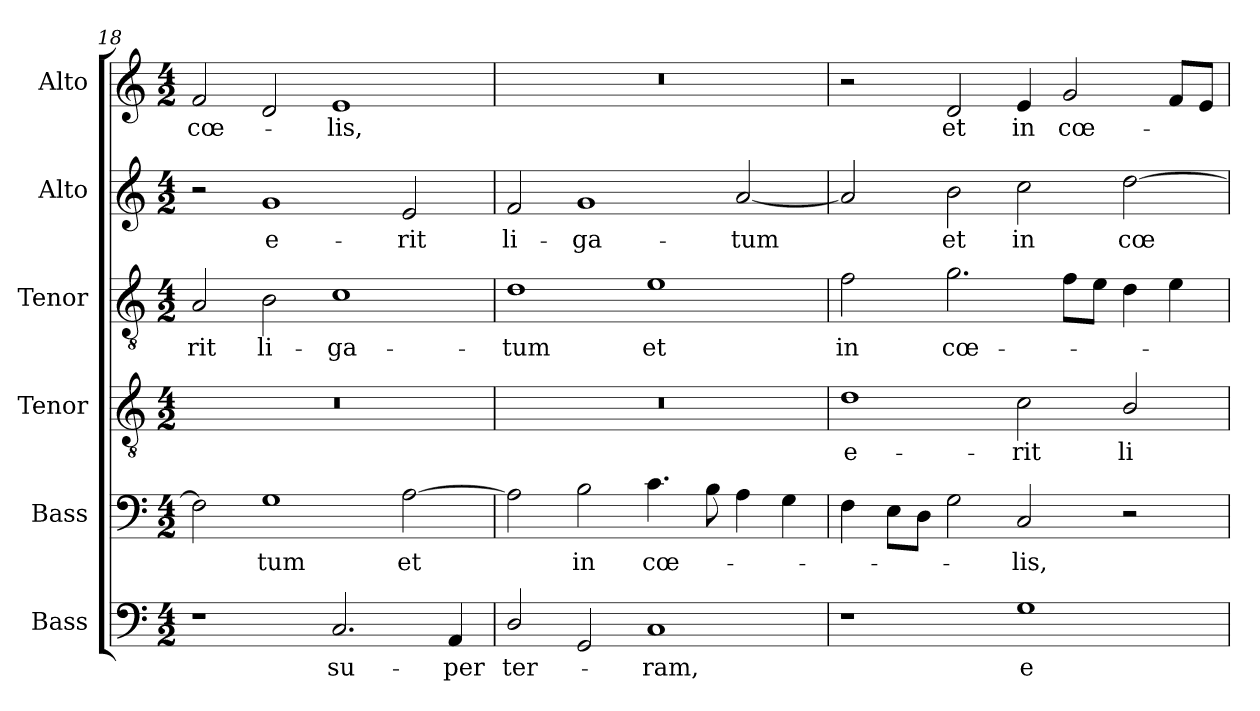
**kern	**text	**kern	**text	**kern	**text	**kern	**text	**kern	**text	**kern	**text
*part6	*part6	*part5	*part5	*part4	*part4	*part3	*part3	*part2	*part2	*part1	*part1
*staff6	*staff6	*staff5	*staff5	*staff4	*staff4	*staff3	*staff3	*staff2	*staff2	*staff1	*staff1
*I"Bass	*	*I"Bass	*	*I"Tenor	*	*I"Tenor	*	*I"Alto	*	*I"Alto	*
*I'B.	*	*I'B.	*	*I'T.	*	*I'T.	*	*I'A.	*	*I'A.	*
*clefF4	*	*clefF4	*	*clefGv2	*	*clefGv2	*	*clefG2	*	*clefG2	*
*	*	*	*	*ITrd7c12	*	*ITrd7c12	*	*	*	*	*
*k[]	*	*k[]	*	*k[]	*	*k[]	*	*k[]	*	*k[]	*
*C:	*	*C:	*	*C:	*	*C:	*	*C:	*	*C:	*
*M4/2	*	*M4/2	*	*M4/2	*	*M4/2	*	*M4/2	*	*M4/2	*
=18	=18	=18	=18	=18	=18	=18	=18	=18	=18	=18	=18
!	!	!	!	!LO:N:vis=1	!	!	!	!	!	!	!
!	!	!	!	!	!	!	!LO:LY:b:color=#000000	!	!	!	!
!	!	!	!	!	!	!	!	!	!	!	!LO:LY:b:color=#000000
1r	.	2Fi\]	.	0r	.	2AAi/	-rit	2r	.	2fi/	cœ-
!	!	!	!LO:LY:b:color=#000000	!	!	!	!	!	!	!	!
!	!	!	!	!	!	!	!LO:LY:b:color=#000000	!	!	!	!
!	!	!	!	!	!	!	!	!	!LO:LY:b:color=#000000	!	!
.	.	1Gi	-tum	.	.	2BBi\	li-	1gi	e-	2di/	.
!	!LO:LY:b:color=#000000	!	!	!	!	!	!	!	!	!	!
!	!	!	!	!	!	!	!LO:LY:b:color=#000000	!	!	!	!
!	!	!	!	!	!	!	!	!	!	!	!LO:LY:b:color=#000000
2.Ci/	su-	.	.	.	.	1Ci	-ga-	.	.	1ei	-lis,
!	!	!	!LO:LY:b:color=#000000	!	!	!	!	!	!	!	!
!	!	!	!	!	!	!	!	!	!LO:LY:b:color=#000000	!	!
.	.	[2Ai\	et	.	.	.	.	2ei/	-rit	.	.
!	!LO:LY:b:color=#000000	!	!	!	!	!	!	!	!	!	!
4AAi/	-per	.	.	.	.	.	.	.	.	.	.
=19	=19	=19	=19	=19	=19	=19	=19	=19	=19	=19	=19
!	!LO:LY:b:color=#000000	!	!	!LO:N:vis=1	!	!	!	!	!	!	!
!	!	!	!	!	!	!	!LO:LY:b:color=#000000	!	!	!	!
!	!	!	!	!	!	!	!	!	!LO:LY:b:color=#000000	!LO:N:vis=1	!
2Di/	ter-	2Ai\]	.	0r	.	1Di	-tum	2fi/	li-	0r	.
!	!	!	!LO:LY:b:color=#000000	!	!	!	!	!	!	!	!
!	!	!	!	!	!	!	!	!	!LO:LY:b:color=#000000	!	!
2GGi/	.	2Bi\	in	.	.	.	.	1gi	-ga-	.	.
!	!LO:LY:b:color=#000000	!	!	!	!	!	!	!	!	!	!
!	!	!	!LO:LY:b:color=#000000	!	!	!	!	!	!	!	!
!	!	!	!	!	!	!	!LO:LY:b:color=#000000	!	!	!	!
1Ci	-ram,	4.ci\	cœ-	.	.	1Ei	et	.	.	.	.
.	.	8Bi\	.	.	.	.	.	.	.	.	.
!	!	!	!	!	!	!	!	!	!LO:LY:b:color=#000000	!	!
.	.	4Ai\	.	.	.	.	.	[2ai/	-tum	.	.
.	.	4Gi\	.	.	.	.	.	.	.	.	.
=20	=20	=20	=20	=20	=20	=20	=20	=20	=20	=20	=20
!	!	!	!	!	!LO:LY:b:color=#000000	!	!	!	!	!	!
!	!	!	!	!	!	!	!LO:LY:b:color=#000000	!	!	!	!
1r	.	4Fi\	.	1Di	e-	2Fi\	in	2ai/]	.	2r	.
.	.	8Ei\L	.	.	.	.	.	.	.	.	.
.	.	8Di\J	.	.	.	.	.	.	.	.	.
!	!	!	!	!	!	!	!LO:LY:b:color=#000000	!	!	!	!
!	!	!	!	!	!	!	!	!	!LO:LY:b:color=#000000	!	!
!	!	!	!	!	!	!	!	!	!	!	!LO:LY:b:color=#000000
.	.	2Gi\	.	.	.	2.Gi\	cœ-	2bi\	et	2di/	et
!	!LO:LY:b:color=#000000	!	!	!	!	!	!	!	!	!	!
!	!	!	!LO:LY:b:color=#000000	!	!	!	!	!	!	!	!
!	!	!	!	!	!LO:LY:b:color=#000000	!	!	!	!	!	!
!	!	!	!	!	!	!	!	!	!LO:LY:b:color=#000000	!	!
!	!	!	!	!	!	!	!	!	!	!	!LO:LY:b:color=#000000
1Gi	e-	2Ci/	-lis,	2Ci\	-rit	.	.	2cci\	in	4ei/	in
!	!	!	!	!	!	!	!	!	!	!	!LO:LY:b:color=#000000
.	.	.	.	.	.	8Fi\L	.	.	.	2gi/	cœ-
.	.	.	.	.	.	8Ei\J	.	.	.	.	.
!	!	!	!	!	!LO:LY:b:color=#000000	!	!	!	!	!	!
!	!	!	!	!	!	!	!	!	!LO:LY:b:color=#000000	!	!
.	.	2r	.	2BBi/	li-	4Di\	.	[2ddi\	cœ-	.	.
.	.	.	.	.	.	4Ei\	.	.	.	8fi/L	.
.	.	.	.	.	.	.	.	.	.	8ei/J	.
=	=	=	=	=	=	=	=	=	=	=	=
*-	*-	*-	*-	*-	*-	*-	*-	*-	*-	*-	*-
